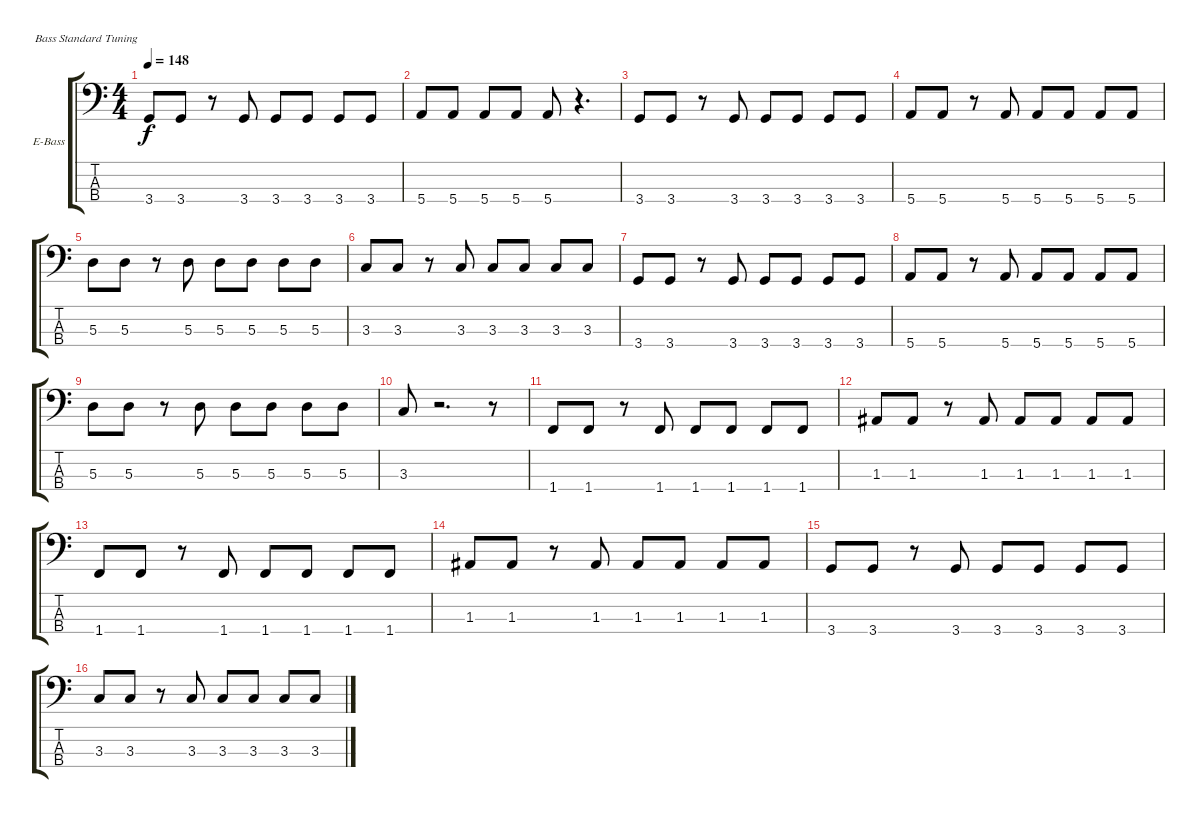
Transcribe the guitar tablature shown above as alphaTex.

\defaultSystemsLayout 4
\bracketExtendMode groupsimilarinstruments
\firstSystemTrackNameOrientation horizontal
\otherSystemsTrackNameOrientation horizontal
\track ("Лена" "E-Bass") {instrument electricbassfinger}
\staff {score tabs}
\tuning (G2 D2 A1 E1)
\ts (4 4)
\tempo 148
\clef f4
\scale
0.333333
\ks c
3.4.8{dy f} 3.4.8 r.8 3.4.8 3.4.8 3.4.8 3.4.8 3.4.8 |
\scale
0.333333 5.4.8 5.4.8 5.4.8 5.4.8 5.4.8 r.4{d} |
\scale
0.333333 3.4.8 3.4.8 r.8 3.4.8 3.4.8 3.4.8 3.4.8 3.4.8 |
\scale
0.333333 5.4.8 5.4.8 r.8 5.4.8 5.4.8 5.4.8 5.4.8 5.4.8 |
\scale
0.333333 5.3.8 5.3.8 r.8 5.3.8 5.3.8 5.3.8 5.3.8 5.3.8 |
\scale
0.333333 3.3.8 3.3.8 r.8 3.3.8 3.3.8 3.3.8 3.3.8 3.3.8 |
\scale
0.333333 3.4.8 3.4.8 r.8 3.4.8 3.4.8 3.4.8 3.4.8 3.4.8 |
\scale
0.333333 5.4.8 5.4.8 r.8 5.4.8 5.4.8 5.4.8 5.4.8 5.4.8 |
\scale
0.333333 5.3.8 5.3.8 r.8 5.3.8 5.3.8 5.3.8 5.3.8 5.3.8 |
\scale
0.333333 3.3.8 r.2{d} r.8 |
\scale
0.333333 1.4.8 1.4.8 r.8 1.4.8 1.4.8 1.4.8 1.4.8 1.4.8 |
\scale
0.333333 1.3.8 1.3.8 r.8 1.3.8 1.3.8 1.3.8 1.3.8 1.3.8 |
\scale
0.333333 1.4.8 1.4.8 r.8 1.4.8 1.4.8 1.4.8 1.4.8 1.4.8 |
\scale
0.333333 1.3.8 1.3.8 r.8 1.3.8 1.3.8 1.3.8 1.3.8 1.3.8 |
\scale
0.333333 3.4.8 3.4.8 r.8 3.4.8 3.4.8 3.4.8 3.4.8 3.4.8 |
\scale
0.333333 3.3.8 3.3.8 r.8 3.3.8 3.3.8 3.3.8 3.3.8 3.3.8
